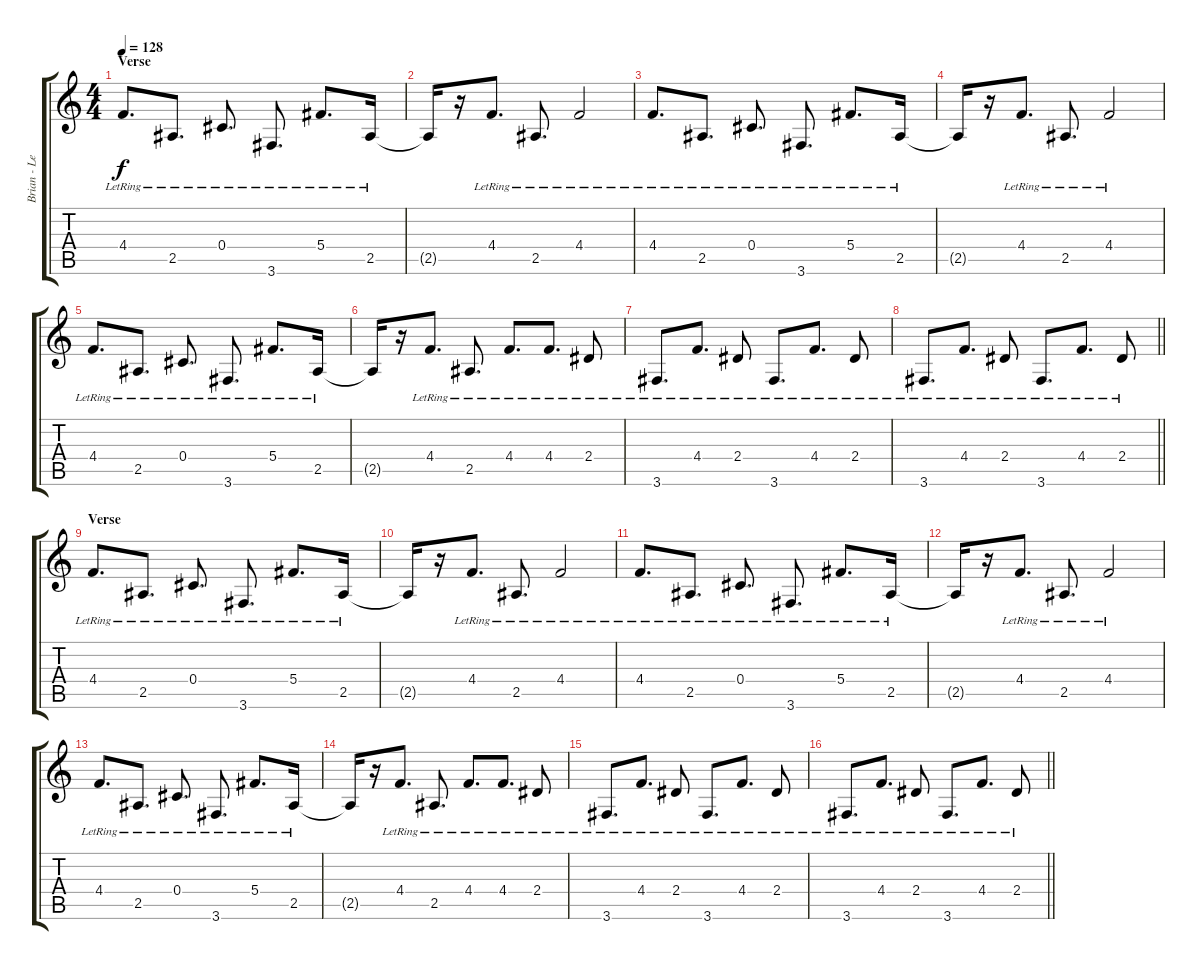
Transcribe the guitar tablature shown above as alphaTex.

\track ("Brian - Lead Guitar" "Brian - Le") {instrument electricguitarclean}
\staff {score tabs}
\tuning (Eb4 Bb3 Gb3 Db3 Ab2 Eb2) {hide}
\ts (4 4)
\section ("" "Verse")
\tempo 128
\clef g2
\ks c
4.4{lr}.8{d dy f} 2.5{lr}.8{d} 0.4{lr}.8{d} 3.6{lr}.8{d} 5.4{lr}.8{d} 2.5{lr}.16 |
2.5{t}.16 r.16 4.4{lr}.8{d} 2.5{lr}.8{d} 4.4{lr}.2 |
4.4{lr}.8{d} 2.5{lr}.8{d} 0.4{lr}.8{d} 3.6{lr}.8{d} 5.4{lr}.8{d} 2.5{lr}.16 |
2.5{t}.16 r.16 4.4{lr}.8{d} 2.5{lr}.8{d} 4.4{lr}.2 |
4.4{lr}.8{d} 2.5{lr}.8{d} 0.4{lr}.8{d} 3.6{lr}.8{d} 5.4{lr}.8{d} 2.5{lr}.16 |
2.5{t}.16 r.16 4.4{lr}.8{d} 2.5{lr}.8{d} 4.4{lr}.8{d} 4.4{lr}.8{d} 2.4{lr}.8 |
3.6{lr}.8{d} 4.4{lr}.8{d} 2.4{lr}.8 3.6{lr}.8{d} 4.4{lr}.8{d} 2.4{lr}.8 |
\barLineRight lightlight
3.6{lr}.8{d} 4.4{lr}.8{d} 2.4{lr}.8 3.6{lr}.8{d} 4.4{lr}.8{d} 2.4{lr}.8 |
\section ("" "Verse")
4.4{lr}.8{d} 2.5{lr}.8{d} 0.4{lr}.8{d} 3.6{lr}.8{d} 5.4{lr}.8{d} 2.5{lr}.16 |
2.5{t}.16 r.16 4.4{lr}.8{d} 2.5{lr}.8{d} 4.4{lr}.2 |
4.4{lr}.8{d} 2.5{lr}.8{d} 0.4{lr}.8{d} 3.6{lr}.8{d} 5.4{lr}.8{d} 2.5{lr}.16 |
2.5{t}.16 r.16 4.4{lr}.8{d} 2.5{lr}.8{d} 4.4{lr}.2 |
4.4{lr}.8{d} 2.5{lr}.8{d} 0.4{lr}.8{d} 3.6{lr}.8{d} 5.4{lr}.8{d} 2.5{lr}.16 |
2.5{t}.16 r.16 4.4{lr}.8{d} 2.5{lr}.8{d} 4.4{lr}.8{d} 4.4{lr}.8{d} 2.4{lr}.8 |
3.6{lr}.8{d} 4.4{lr}.8{d} 2.4{lr}.8 3.6{lr}.8{d} 4.4{lr}.8{d} 2.4{lr}.8 |
\barLineRight lightlight
3.6{lr}.8{d} 4.4{lr}.8{d} 2.4{lr}.8 3.6{lr}.8{d} 4.4{lr}.8{d} 2.4{lr}.8
